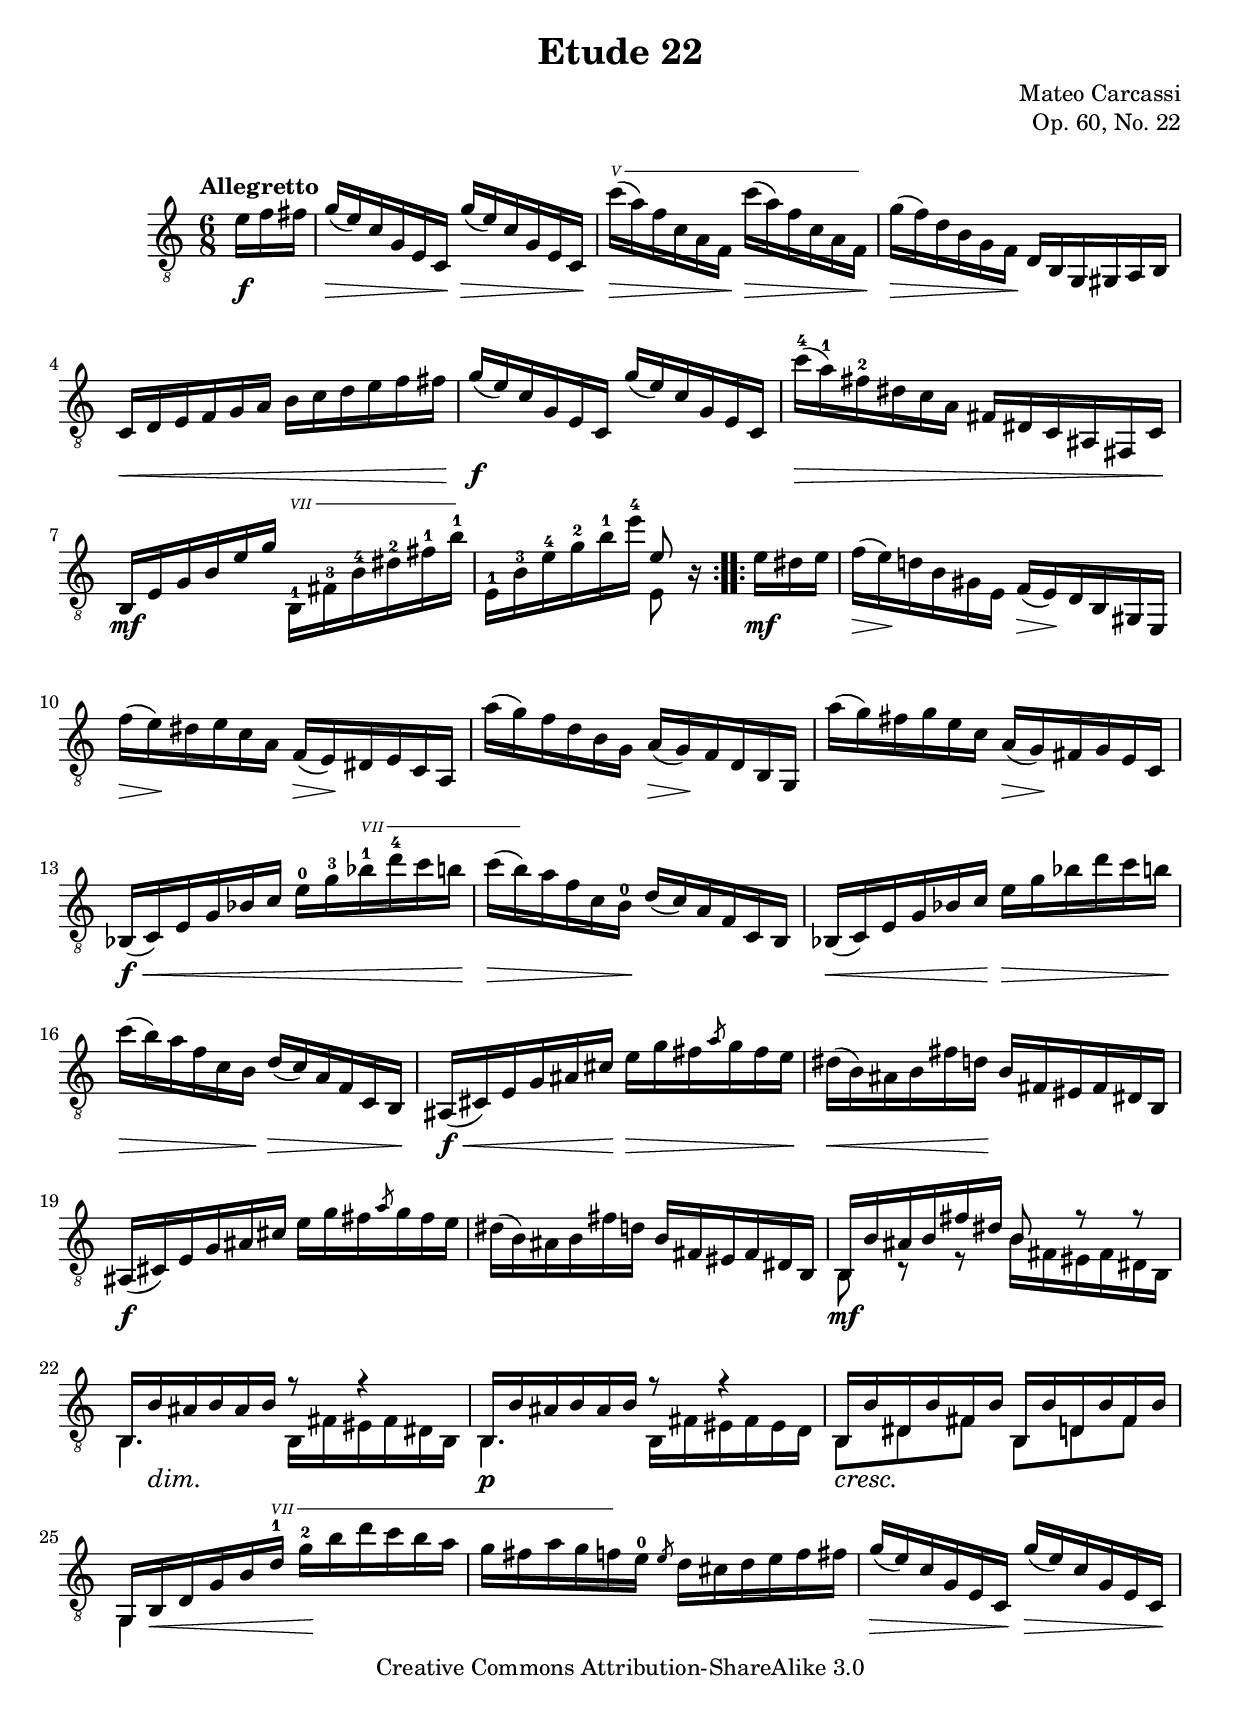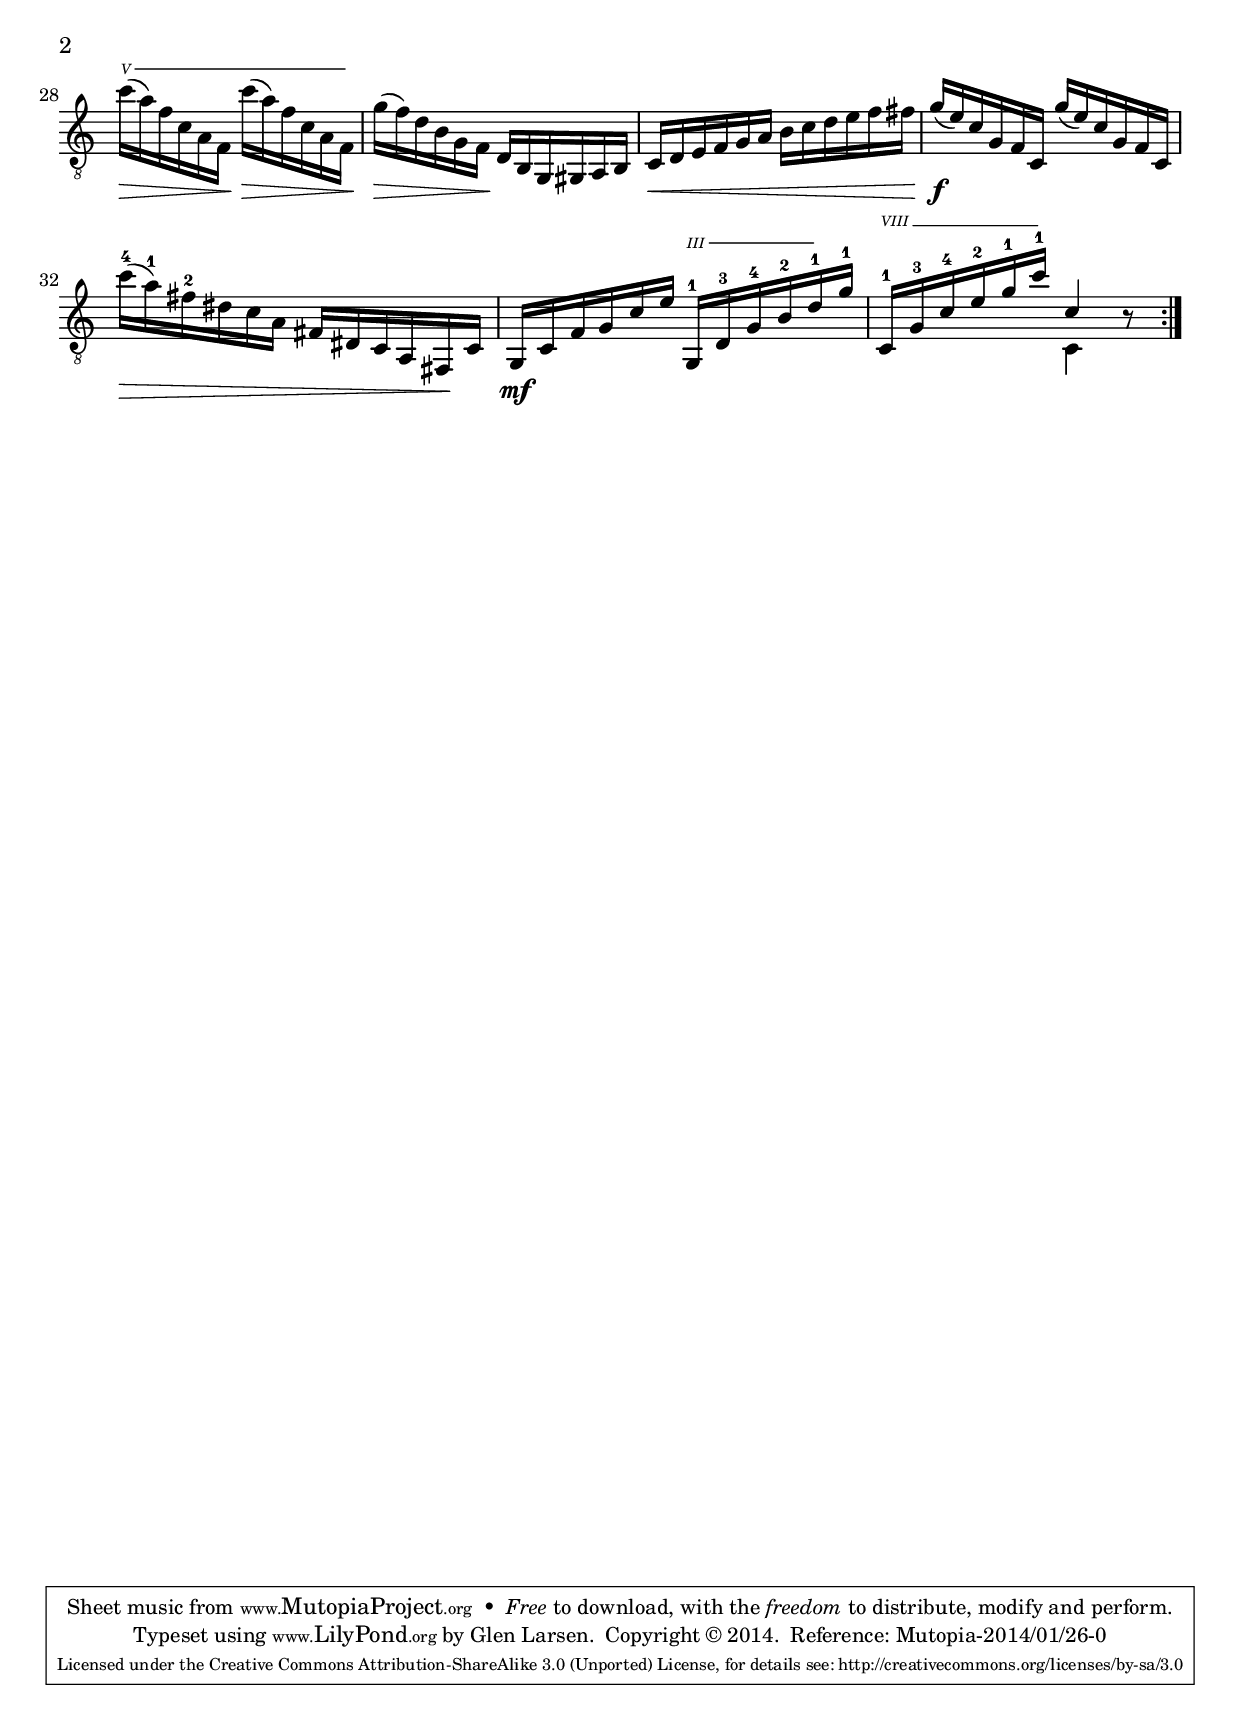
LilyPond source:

\version "2.18.0"
\header {
  title = "Etude 22"
  composer = "Mateo Carcassi"
  opus = "Op. 60, No. 22"
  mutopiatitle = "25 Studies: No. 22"
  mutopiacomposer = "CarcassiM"
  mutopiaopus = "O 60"
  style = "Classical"
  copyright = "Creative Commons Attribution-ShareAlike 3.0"
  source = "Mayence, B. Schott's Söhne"
  % From Boije 94
  date = "1853"
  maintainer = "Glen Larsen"
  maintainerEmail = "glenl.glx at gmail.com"
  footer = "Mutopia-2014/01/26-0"
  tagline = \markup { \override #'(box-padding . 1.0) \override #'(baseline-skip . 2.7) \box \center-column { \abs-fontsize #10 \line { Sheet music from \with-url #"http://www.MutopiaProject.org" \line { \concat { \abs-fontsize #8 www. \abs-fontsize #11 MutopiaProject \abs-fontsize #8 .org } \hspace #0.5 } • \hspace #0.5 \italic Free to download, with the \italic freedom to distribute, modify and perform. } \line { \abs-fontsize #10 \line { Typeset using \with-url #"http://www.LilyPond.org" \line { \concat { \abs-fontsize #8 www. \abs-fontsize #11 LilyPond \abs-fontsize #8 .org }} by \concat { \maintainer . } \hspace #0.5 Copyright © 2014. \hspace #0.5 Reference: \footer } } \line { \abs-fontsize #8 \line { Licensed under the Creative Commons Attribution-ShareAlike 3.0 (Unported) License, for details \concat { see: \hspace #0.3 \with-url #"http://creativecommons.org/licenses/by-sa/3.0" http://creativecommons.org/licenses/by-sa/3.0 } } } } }
}

global = {
  \time 6/8
}

pf = #(make-dynamic-script "pf")
gpos = #(define-music-function (parser location text) (string?)
	 #{ \mark\markup{\teeny\italic #text } #})

\paper {
  % add space between composer/opus markup and first staff
  markup-system-spacing #'padding = #3
  % add a little space between composer and opus
  markup-markup-spacing #'padding = #1.2
  top-margin = #8
  bottom-margin = #10
}

\layout {
  \context {
    \Voice
    \override StringNumber #'stencil = ##f
    \override TextSpanner #'style = #'solid
    \override TextSpanner #'font-size = #-4
  }
  \context {
    \Staff
    \override Fingering #'staff-padding = #'()
    \override Fingering #'add-stem-support = ##t
    \mergeDifferentlyDottedOn
    \mergeDifferentlyHeadedOn
  }
  \context {
    \Dynamics
    \override DynamicTextSpanner #'style = #'none
  }
}

dynamics = {
  \partial 8. {s16\f s8 } | \repeat unfold 5 { s16\> s16*4 s16\! } s4. |
  s16\< s8*5 s16\! | s16\f s8*5 s16 | s16\> s8*5 s16\! s2.\mf |
  s4. s8. s8.\mf | s16\> s16\! s4 s16\> s16\! s4 | s16\> s16\! s4 s16\> s16\! s4 |
  s4. s16\> s16\! s4 | s4. s16\> s16\! s4 | s16\f\< s8*5 s16\! s16\> s4 s16\! s4. |
  s16\< s4 s16\! s16\> s4 s16\! | s16\> s4 s16\! s16\> s4 s16\! | s16\f\< s4 s16\! s16\> s4 s16\! | s16\< s4 s16\! s4. |
  s2.\f | s2. | s16\mf s4 s16 s4. | s16 s16\dim s4\! s4. |
  s16\p s4 s16 s4. |
  s4.\cresc s4.\! | s16 s4\< s16 s4.\! | s2. |
  s16\> s4 s16\! s16\> s4 s16\! | s16\> s4 s16\! s16\> s4 s16\! | s16\> s4 s16\! s4. | s4.\< s16 s4 s16\! |
  s16\f s4 s16 s4. | s4.\> s4 s8\! | s2.\mf | s4.
}

upperVoice = \relative c' {
  \tempo "Allegretto"
  % for barre's
  \override TextSpanner #'(bound-details left stencil-align-dir-y) = #CENTER
  \repeat volta 2 {
    \partial 8. { e16 f fis } |
    \repeat unfold 2 { g16( e) c g e c } |
    \override TextSpanner.bound-details.left.text = #"V "
    c''16\startTextSpan ( a) f c a f c''16( a) f c a f\stopTextSpan |
    g'16( f) d b g f d b g gis a b |

    c16 d e f g a b c d e f fis |
    \repeat unfold 2 { g16( e) c g e c } |
    <c''-4>16( <a-1>) <fis-2> dis c a fis dis c ais fis c' |

    \override TextSpanner.bound-details.left.text = #"VII "
    b16 e g b e g <b,,-1>\startTextSpan  <fis'-3> <b-4> <dis-2> <fis-1> <b-1>\stopTextSpan |

    <e,,-1>16 <b'-3> <e-4> <g-2> <b-1> <e-4>
    << { \voiceOne e,8 } \new Voice {\voiceTwo e,8 } >>\oneVoice r16
  }
  \repeat volta 2 {
    e'16 dis e |
    f16( e) d! b gis e f( e) d b gis e |
    f''16( e) dis e c a f( e) dis e c a |

    a''16( g) f d b g a( g) f d b g |
    a''( g) fis g e c a( g) fis g e c |
    \override TextSpanner.bound-details.left.text = #"VII "
    bes16( c) e g bes c <e-0> <g-3> <bes-1> \startTextSpan <d-4> c b |
    c16( b)\stopTextSpan a f c <b-0> d( c) a f c b |
    bes16( c) e g bes c e g bes d c b |
    c16( b) a f c b d( c) a f c b |
    \repeat unfold 2 {
      ais16( cis) e g ais cis e g fis \slashedGrace {a8} g16 fis e |
      dis16( b) ais b fis' d b fis eis fis dis b |
    }
    << { \voiceOne b16 b' ais b fis' dis b8 r r |
         \repeat unfold 2 {
           b,16 b' ais b ais b r8 r4 |
         }
         b,16 b' dis, b' fis b b, b' d, b' fis b |
         \override TextSpanner.bound-details.left.text = #"VII "
         g,16 b d g b <d-1>\startTextSpan \stemDown <g-2> b d c b a \stemNeutral |
       }
       \new Voice {
         \voiceTwo
         b,,8 r r b'16 fis eis fis dis b |
         b4.    b16 fis' eis fis dis b |
         b4. b16 fis' eis fis eis d |
         b8 dis fis b, d fis |
         g,4 s s |
       }
     >> \oneVoice
    g''16 fis a g f\stopTextSpan <e-0> \slashedGrace {e8} d16 cis d e f fis |

    \repeat unfold 2 { g16( e) c g e c } |
    \override TextSpanner.bound-details.left.text = #"V "
    c''16(\startTextSpan a) f c a f c''16( a) f c a f\stopTextSpan |
    g'16( f) d b g f d b g gis a b |
    c16 d e f g a b c d e f fis |

    \repeat unfold 2 { g16( e) c g f c } |
    <c''-4>16( <a-1>) <fis-2> dis c a fis dis c a fis c' |
    \override TextSpanner.bound-details.left.text = #"III "
    g16 c f g c e <g,,-1>\startTextSpan <d'-3> <g-4> <b-2> <d-1>\stopTextSpan <g-1> |

    << {\override TextSpanner.bound-details.left.text = #"VIII "
      <c,,-1>16\startTextSpan <g'-3> <c-4> <e-2> <g-1> <c-1>\stopTextSpan c,4 b8\rest }
       \\  { s4. c,4 s8 }>>
  }
}

\score {
  <<
    \new Staff = "Guitar" \with {
      midiInstrument = #"acoustic guitar (nylon)"
    } <<
      \global
      \clef "treble_8"
      \new Voice = "upperVoice" \upperVoice
      \new Dynamics \dynamics
    >>
  >>
  \layout { }
  \midi {
    \tempo 4 = 90
  }
}
